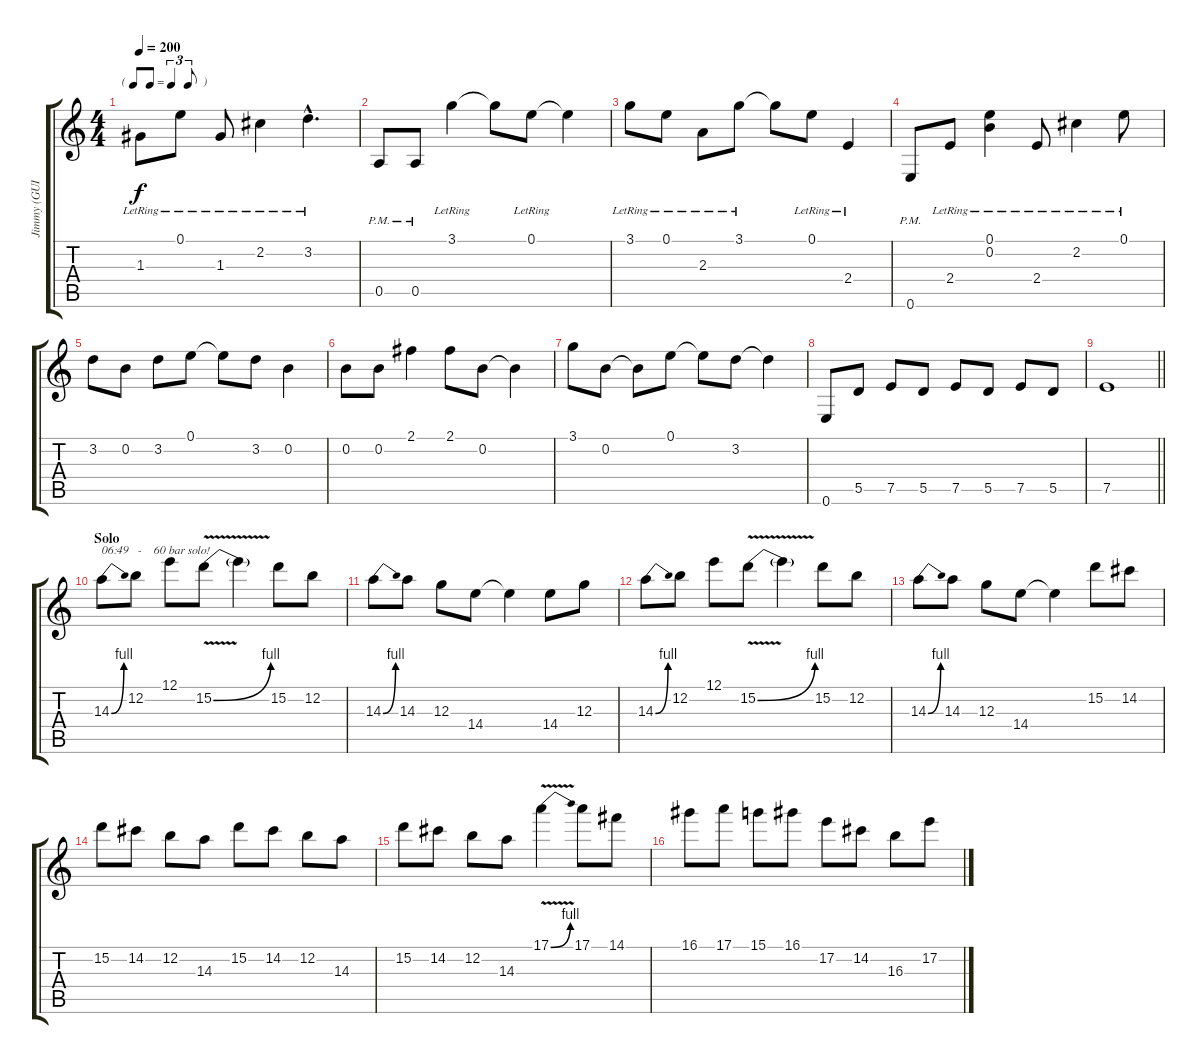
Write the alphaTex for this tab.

\track ("Jimmy (GUITAR)" "Jimmy (GUI") {instrument distortionguitar}
\staff {score tabs}
\tuning (E4 B3 G3 D3 A2 E2) {hide}
\ts (4 4)
\tf triplet8th
\tempo 200
\clef g2
\ks c
1.3{lr}.8{dy f} 0.1{lr}.8 1.3{lr}.8 2.2{lr}.4 3.2{hac lr}.4{d} |
0.5{pm}.8{instrument electricguitarclean} 0.5{pm}.8 3.1{lr}.4 3.1{t}.8 0.1{lr}.8 0.1{t}.4 |
3.1{lr}.8 0.1{lr}.8 2.3{lr}.8 3.1{lr}.8 3.1{t}.8 0.1{lr}.8 2.4{lr}.4 |
0.6{pm}.8 2.4{lr}.8 (0.1{lr} 0.2{lr}).4 2.4{lr}.8 2.2{lr}.4 0.1{lr}.8 |
3.2.8 0.2.8 3.2.8 0.1.8 0.1{t}.8 3.2.8 0.2.4 |
0.2.8 0.2.8 2.1.4 2.1.8 0.2.8 0.2{t}.4 |
3.1.8 0.2.8 0.2{t}.8 0.1.8 0.1{t}.8 3.2.8 3.2{t}.4 |
0.6.8 5.5.8 7.5.8 5.5.8 7.5.8 5.5.8 7.5.8 5.5.8 |
\barLineRight lightlight
7.5.1 |
\section ("" "Solo")
14.3{be (bend 0 0 60 4)}.8{txt "06:49   -    60 bar solo!" instrument distortionguitar} 12.2.8 12.1.8 15.2{be (bend 0 0 60 4) v}.8 15.2{t}.4 15.2.8 12.2.8 |
14.3{be (bend 0 0 60 4)}.8 14.3.8 12.3.8 14.4.8 14.4{t}.4 14.4.8 12.3.8 |
14.3{be (bend 0 0 60 4)}.8 12.2.8 12.1.8 15.2{be (bend 0 0 60 4) v}.8 15.2{t}.4 15.2.8 12.2.8 |
14.3{be (bend 0 0 60 4)}.8 14.3.8 12.3.8 14.4.8 14.4{t}.4 15.2.8 14.2.8 |
15.2.8 14.2.8 12.2.8 14.3.8 15.2.8 14.2.8 12.2.8 14.3.8 |
15.2.8 14.2.8 12.2.8 14.3.8 17.1{be (bend 0 0 60 4) v}.4 17.1.8 14.1.8 |
16.1.8 17.1.8 15.1.8 16.1.8 17.2.8 14.2.8 16.3.8 17.2.8
